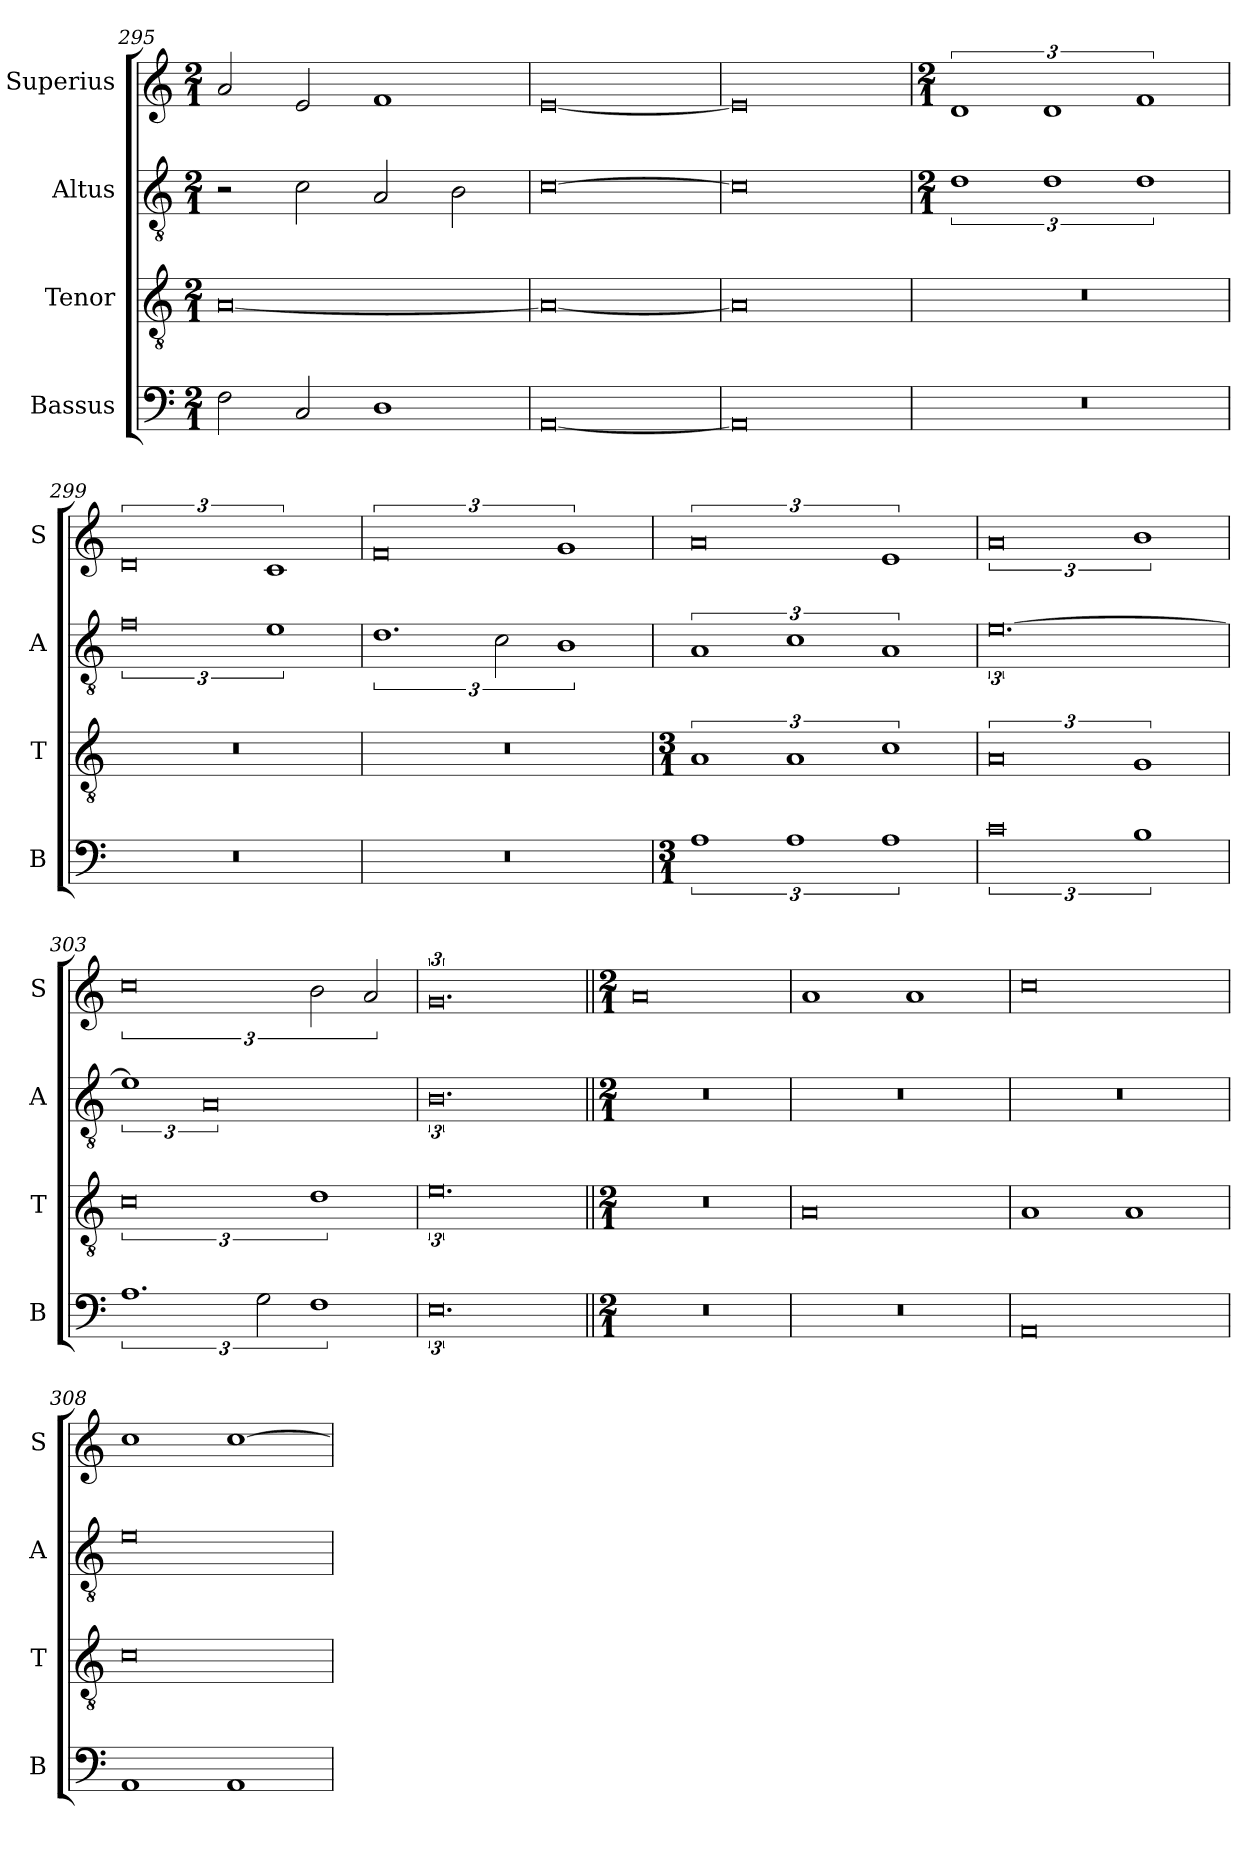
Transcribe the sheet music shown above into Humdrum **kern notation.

**kern	**kern	**kern	**kern
*part4	*part3	*part2	*part1
*staff4	*staff3	*staff2	*staff1
*I"Bassus	*I"Tenor	*I"Altus	*I"Superius
*I'B	*I'T	*I'A	*I'S
*clefF4	*clefGv2	*clefGv2	*clefG2
*k[]	*k[]	*k[]	*k[]
*M2/1	*M2/1	*M2/1	*M2/1
=295	=295	=295	=295
2F\	[0A	2r	2a/
2C/	.	2c\	2e/
1D	.	2A/	1f
.	.	2B\	.
=296	=296	=296	=296
[0AA	0A_	[0c	[0e
=297	=297	=297	=297
0AA]	0A]	0c]	0e]
=298	=298	=298	=298
*	*	*M2/1	*M2/1
0r	0r	3%2d	3%2d
.	.	3%2d	3%2d
.	.	3%2d	3%2f
=299	=299	=299	=299
0r	0r	3%4f	3%4d
.	.	3%2e	3%2c
=300	=300	=300	=300
0r	0r	3%2.d	3%4f
.	.	3c\	.
.	.	3%2B	3%2g
=301	=301	=301	=301
*M3/1	*M3/1	*	*
3%2A	3%2A	3%2A	3%4a
3%2A	3%2A	3%2c	.
3%2A	3%2c	3%2A	3%2e
=302	=302	=302	=302
3%4c	3%4A	[3%4.e	3%4a
3%2B	3%2G	.	3%2b
=303	=303	=303	=303
3%2.A	3%4c	3%2e]	3%4cc
.	.	3%4A	.
3G\	.	.	.
3%2F	3%2d	.	3b\
.	.	.	3a/
=304	=304	=304	=304
3%4.E	3%4.e	3%4.B	3%4.g
!!LO:LB:g=z
=305||	=305||	=305||	=305||
*M2/1	*M2/1	*M2/1	*M2/1
0r	0r	0r	0a
=306	=306	=306	=306
0r	0A	0r	1a
.	.	.	1a
=307	=307	=307	=307
0AA	1A	0r	0cc
.	1A	.	.
=308	=308	=308	=308
1AA	0c	0e	1cc
1AA	.	.	[1cc
=	=	=	=
*-	*-	*-	*-
